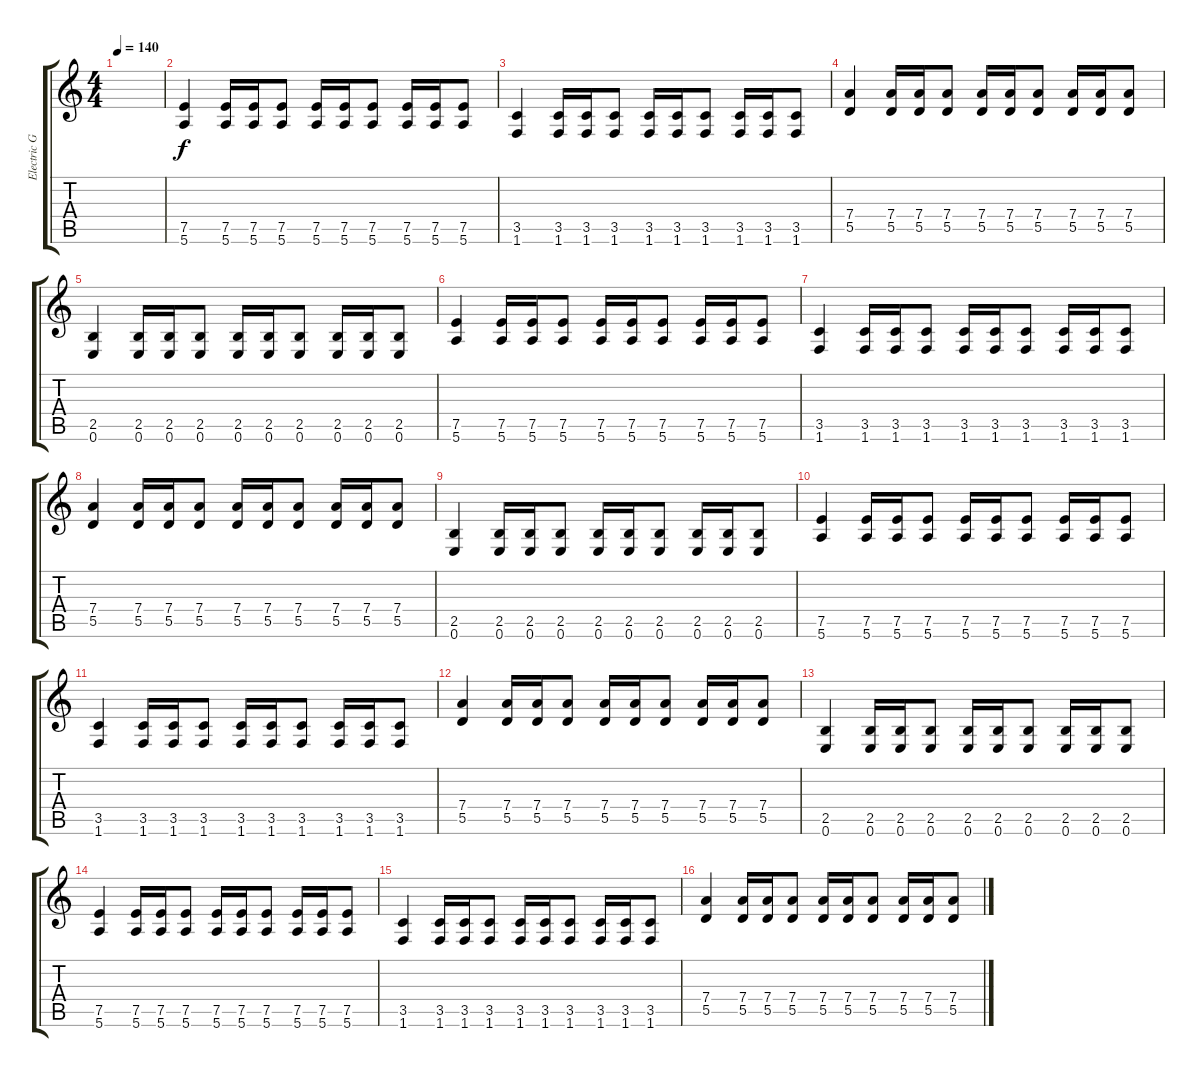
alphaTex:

\track ("Electric Guitar" "Electric G") {instrument distortionguitar}
\staff {score tabs}
\tuning (E4 B3 G3 D3 A2 E2) {hide}
\ts (4 4)
\tempo 140
\clef g2
\ks c
|
(7.5 5.6).4 (7.5 5.6).16 (7.5 5.6).16 (7.5 5.6).8 (7.5 5.6).16 (7.5 5.6).16 (7.5 5.6).8 (7.5 5.6).16 (7.5 5.6).16 (7.5 5.6).8 |
(3.5 1.6).4 (3.5 1.6).16 (3.5 1.6).16 (3.5 1.6).8 (3.5 1.6).16 (3.5 1.6).16 (3.5 1.6).8 (3.5 1.6).16 (3.5 1.6).16 (3.5 1.6).8 |
(7.4 5.5).4 (7.4 5.5).16 (7.4 5.5).16 (7.4 5.5).8 (7.4 5.5).16 (7.4 5.5).16 (7.4 5.5).8 (7.4 5.5).16 (7.4 5.5).16 (7.4 5.5).8 |
(2.5 0.6).4 (2.5 0.6).16 (2.5 0.6).16 (2.5 0.6).8 (2.5 0.6).16 (2.5 0.6).16 (2.5 0.6).8 (2.5 0.6).16 (2.5 0.6).16 (2.5 0.6).8 |
(7.5 5.6).4 (7.5 5.6).16 (7.5 5.6).16 (7.5 5.6).8 (7.5 5.6).16 (7.5 5.6).16 (7.5 5.6).8 (7.5 5.6).16 (7.5 5.6).16 (7.5 5.6).8 |
(3.5 1.6).4 (3.5 1.6).16 (3.5 1.6).16 (3.5 1.6).8 (3.5 1.6).16 (3.5 1.6).16 (3.5 1.6).8 (3.5 1.6).16 (3.5 1.6).16 (3.5 1.6).8 |
(7.4 5.5).4 (7.4 5.5).16 (7.4 5.5).16 (7.4 5.5).8 (7.4 5.5).16 (7.4 5.5).16 (7.4 5.5).8 (7.4 5.5).16 (7.4 5.5).16 (7.4 5.5).8 |
(2.5 0.6).4 (2.5 0.6).16 (2.5 0.6).16 (2.5 0.6).8 (2.5 0.6).16 (2.5 0.6).16 (2.5 0.6).8 (2.5 0.6).16 (2.5 0.6).16 (2.5 0.6).8 |
(7.5 5.6).4 (7.5 5.6).16 (7.5 5.6).16 (7.5 5.6).8 (7.5 5.6).16 (7.5 5.6).16 (7.5 5.6).8 (7.5 5.6).16 (7.5 5.6).16 (7.5 5.6).8 |
(3.5 1.6).4 (3.5 1.6).16 (3.5 1.6).16 (3.5 1.6).8 (3.5 1.6).16 (3.5 1.6).16 (3.5 1.6).8 (3.5 1.6).16 (3.5 1.6).16 (3.5 1.6).8 |
(7.4 5.5).4 (7.4 5.5).16 (7.4 5.5).16 (7.4 5.5).8 (7.4 5.5).16 (7.4 5.5).16 (7.4 5.5).8 (7.4 5.5).16 (7.4 5.5).16 (7.4 5.5).8 |
(2.5 0.6).4 (2.5 0.6).16 (2.5 0.6).16 (2.5 0.6).8 (2.5 0.6).16 (2.5 0.6).16 (2.5 0.6).8 (2.5 0.6).16 (2.5 0.6).16 (2.5 0.6).8 |
(7.5 5.6).4 (7.5 5.6).16 (7.5 5.6).16 (7.5 5.6).8 (7.5 5.6).16 (7.5 5.6).16 (7.5 5.6).8 (7.5 5.6).16 (7.5 5.6).16 (7.5 5.6).8 |
(3.5 1.6).4 (3.5 1.6).16 (3.5 1.6).16 (3.5 1.6).8 (3.5 1.6).16 (3.5 1.6).16 (3.5 1.6).8 (3.5 1.6).16 (3.5 1.6).16 (3.5 1.6).8 |
(7.4 5.5).4 (7.4 5.5).16 (7.4 5.5).16 (7.4 5.5).8 (7.4 5.5).16 (7.4 5.5).16 (7.4 5.5).8 (7.4 5.5).16 (7.4 5.5).16 (7.4 5.5).8
